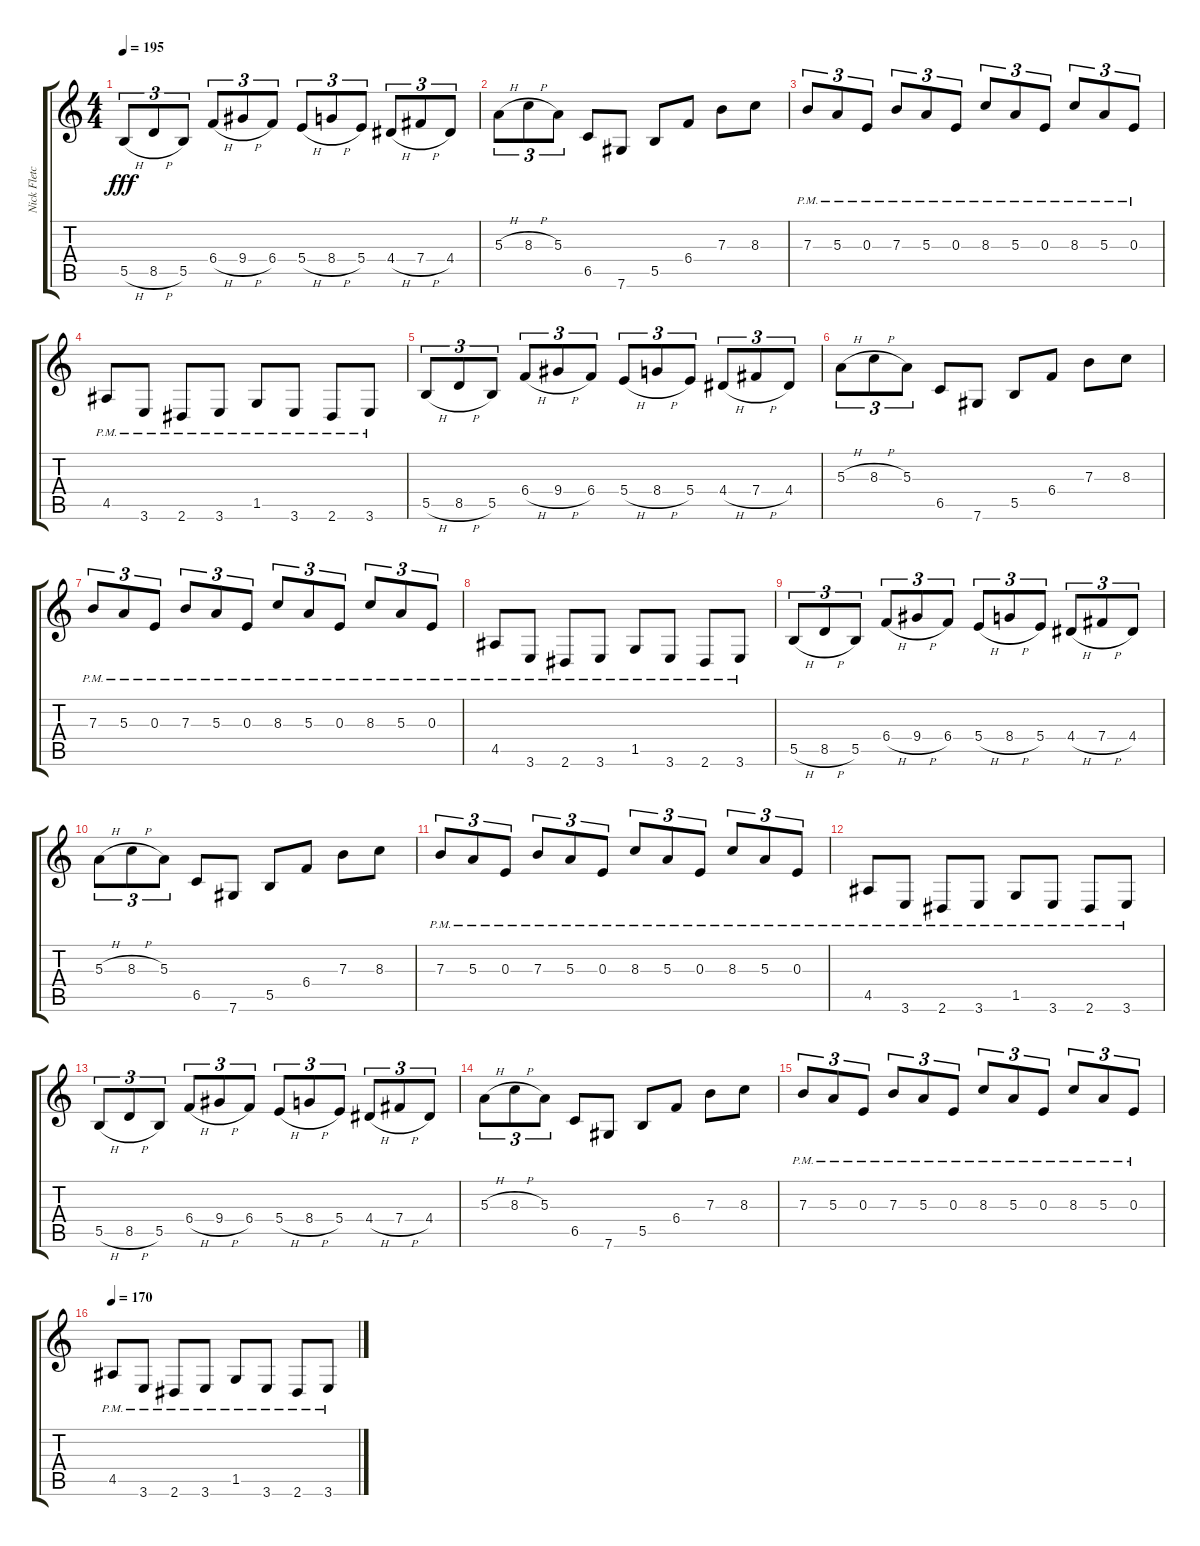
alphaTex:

\track ("Nick Fletcher" "Nick Fletc") {instrument distortionguitar}
\staff {score tabs}
\tuning (Db4 Ab3 E3 B2 Gb2 Db2) {hide}
\ts (4 4)
\tempo 195
\clef g2
\ks c
5.5{h}.8{tu (3 2) dy fff} 8.5{h}.8{tu (3 2)} 5.5.8{tu (3 2)} 6.4{h}.8{tu (3 2)} 9.4{h}.8{tu (3 2)} 6.4.8{tu (3 2)} 5.4{h}.8{tu (3 2)} 8.4{h}.8{tu (3 2)} 5.4.8{tu (3 2)} 4.4{h}.8{tu (3 2)} 7.4{h}.8{tu (3 2)} 4.4.8{tu (3 2)} |
5.3{h}.8{tu (3 2)} 8.3{h}.8{tu (3 2)} 5.3.8{tu (3 2)} 6.5.8 7.6.8 5.5.8 6.4.8 7.3.8 8.3.8 |
7.3{pm}.8{tu (3 2)} 5.3{pm}.8{tu (3 2)} 0.3{pm}.8{tu (3 2)} 7.3{pm}.8{tu (3 2)} 5.3{pm}.8{tu (3 2)} 0.3{pm}.8{tu (3 2)} 8.3{pm}.8{tu (3 2)} 5.3{pm}.8{tu (3 2)} 0.3{pm}.8{tu (3 2)} 8.3{pm}.8{tu (3 2)} 5.3{pm}.8{tu (3 2)} 0.3{pm}.8{tu (3 2)} |
4.5{pm}.8 3.6{pm}.8 2.6{pm}.8 3.6{pm}.8 1.5{pm}.8 3.6{pm}.8 2.6{pm}.8 3.6{pm}.8 |
5.5{h}.8{tu (3 2)} 8.5{h}.8{tu (3 2)} 5.5.8{tu (3 2)} 6.4{h}.8{tu (3 2)} 9.4{h}.8{tu (3 2)} 6.4.8{tu (3 2)} 5.4{h}.8{tu (3 2)} 8.4{h}.8{tu (3 2)} 5.4.8{tu (3 2)} 4.4{h}.8{tu (3 2)} 7.4{h}.8{tu (3 2)} 4.4.8{tu (3 2)} |
5.3{h}.8{tu (3 2)} 8.3{h}.8{tu (3 2)} 5.3.8{tu (3 2)} 6.5.8 7.6.8 5.5.8 6.4.8 7.3.8 8.3.8 |
7.3{pm}.8{tu (3 2)} 5.3{pm}.8{tu (3 2)} 0.3{pm}.8{tu (3 2)} 7.3{pm}.8{tu (3 2)} 5.3{pm}.8{tu (3 2)} 0.3{pm}.8{tu (3 2)} 8.3{pm}.8{tu (3 2)} 5.3{pm}.8{tu (3 2)} 0.3{pm}.8{tu (3 2)} 8.3{pm}.8{tu (3 2)} 5.3{pm}.8{tu (3 2)} 0.3{pm}.8{tu (3 2)} |
4.5{pm}.8 3.6{pm}.8 2.6{pm}.8 3.6{pm}.8 1.5{pm}.8 3.6{pm}.8 2.6{pm}.8 3.6{pm}.8 |
5.5{h}.8{tu (3 2)} 8.5{h}.8{tu (3 2)} 5.5.8{tu (3 2)} 6.4{h}.8{tu (3 2)} 9.4{h}.8{tu (3 2)} 6.4.8{tu (3 2)} 5.4{h}.8{tu (3 2)} 8.4{h}.8{tu (3 2)} 5.4.8{tu (3 2)} 4.4{h}.8{tu (3 2)} 7.4{h}.8{tu (3 2)} 4.4.8{tu (3 2)} |
5.3{h}.8{tu (3 2)} 8.3{h}.8{tu (3 2)} 5.3.8{tu (3 2)} 6.5.8 7.6.8 5.5.8 6.4.8 7.3.8 8.3.8 |
7.3{pm}.8{tu (3 2)} 5.3{pm}.8{tu (3 2)} 0.3{pm}.8{tu (3 2)} 7.3{pm}.8{tu (3 2)} 5.3{pm}.8{tu (3 2)} 0.3{pm}.8{tu (3 2)} 8.3{pm}.8{tu (3 2)} 5.3{pm}.8{tu (3 2)} 0.3{pm}.8{tu (3 2)} 8.3{pm}.8{tu (3 2)} 5.3{pm}.8{tu (3 2)} 0.3{pm}.8{tu (3 2)} |
4.5{pm}.8 3.6{pm}.8 2.6{pm}.8 3.6{pm}.8 1.5{pm}.8 3.6{pm}.8 2.6{pm}.8 3.6{pm}.8 |
5.5{h}.8{tu (3 2)} 8.5{h}.8{tu (3 2)} 5.5.8{tu (3 2)} 6.4{h}.8{tu (3 2)} 9.4{h}.8{tu (3 2)} 6.4.8{tu (3 2)} 5.4{h}.8{tu (3 2)} 8.4{h}.8{tu (3 2)} 5.4.8{tu (3 2)} 4.4{h}.8{tu (3 2)} 7.4{h}.8{tu (3 2)} 4.4.8{tu (3 2)} |
5.3{h}.8{tu (3 2)} 8.3{h}.8{tu (3 2)} 5.3.8{tu (3 2)} 6.5.8 7.6.8 5.5.8 6.4.8 7.3.8 8.3.8 |
7.3{pm}.8{tu (3 2)} 5.3{pm}.8{tu (3 2)} 0.3{pm}.8{tu (3 2)} 7.3{pm}.8{tu (3 2)} 5.3{pm}.8{tu (3 2)} 0.3{pm}.8{tu (3 2)} 8.3{pm}.8{tu (3 2)} 5.3{pm}.8{tu (3 2)} 0.3{pm}.8{tu (3 2)} 8.3{pm}.8{tu (3 2)} 5.3{pm}.8{tu (3 2)} 0.3{pm}.8{tu (3 2)} |
\tempo 170
4.5{pm}.8 3.6{pm}.8 2.6{pm}.8 3.6{pm}.8 1.5{pm}.8 3.6{pm}.8 2.6{pm}.8 3.6{pm}.8
